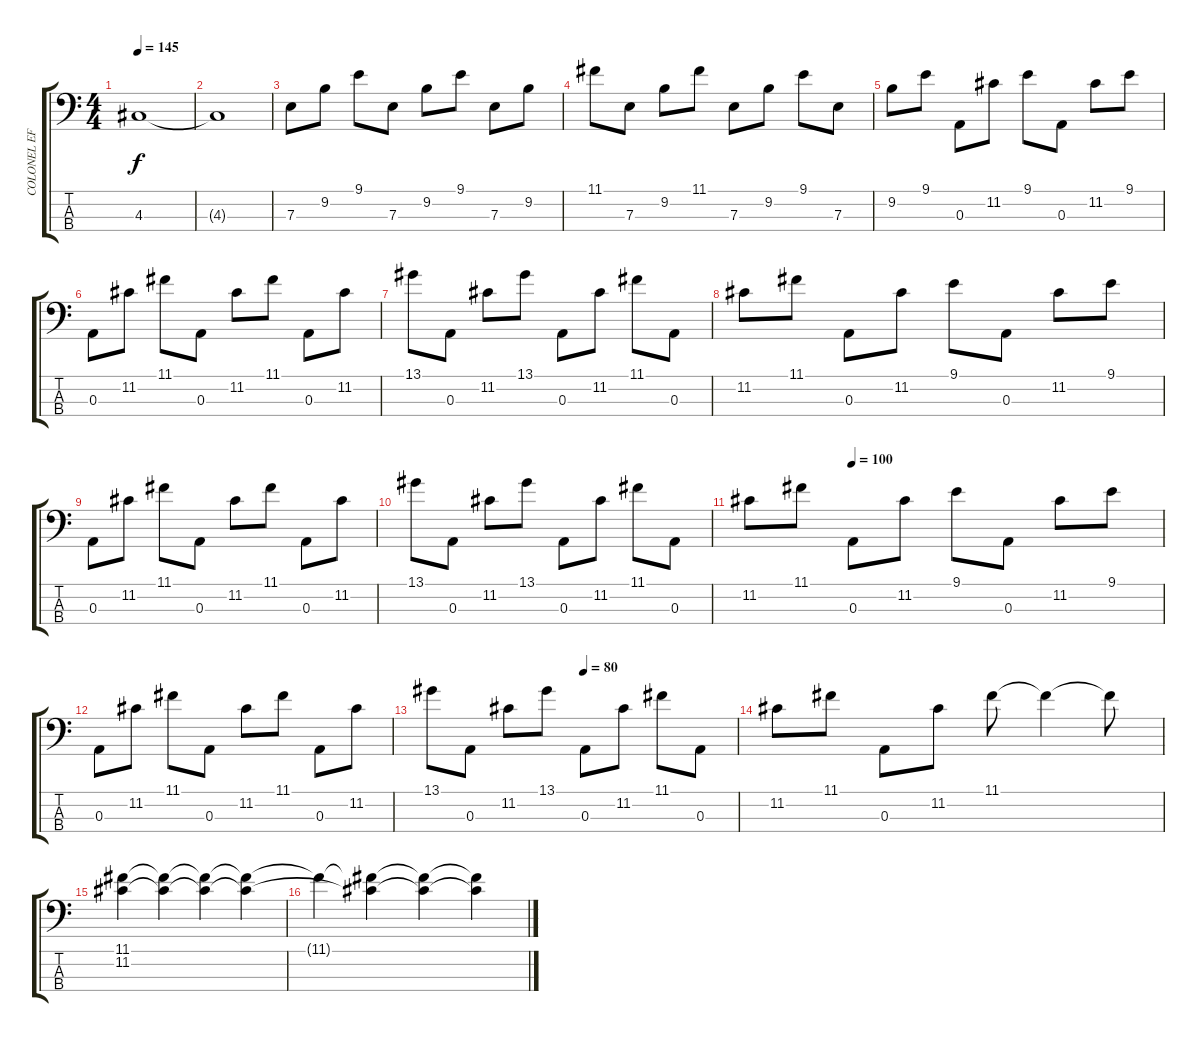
\track ("COLONEL EFREN (In  the Bass)" "COLONEL EF") {instrument electricbassfinger}
\staff {score tabs}
\tuning (G2 D2 A1 E1) {hide}
\ts (4 4)
\tempo 145
\clef f4
\ks c
4.3{t}.1{dy f volume 7} |
4.3{t}.1 |
7.3.8{volume 12} 9.2.8 9.1.8 7.3.8 9.2.8 9.1.8 7.3.8 9.2.8 |
11.1.8 7.3.8 9.2.8 11.1.8 7.3.8 9.2.8 9.1.8 7.3.8 |
9.2.8 9.1.8 0.3.8 11.2.8 9.1.8 0.3.8 11.2.8 9.1.8 |
0.3.8 11.2.8 11.1.8 0.3.8 11.2.8 11.1.8 0.3.8 11.2.8 |
13.1.8 0.3.8 11.2.8 13.1.8 0.3.8 11.2.8 11.1.8 0.3.8 |
11.2.8 11.1.8 0.3.8 11.2.8 9.1.8 0.3.8 11.2.8 9.1.8 |
0.3.8 11.2.8 11.1.8 0.3.8 11.2.8 11.1.8 0.3.8 11.2.8 |
13.1.8 0.3.8 11.2.8 13.1.8 0.3.8 11.2.8 11.1.8 0.3.8 |
\tempo (100 0.25)
11.2.8 11.1.8 0.3.8 11.2.8 9.1.8 0.3.8 11.2.8 9.1.8 |
0.3.8 11.2.8 11.1.8 0.3.8 11.2.8 11.1.8 0.3.8 11.2.8 |
\tempo (80 0.5)
13.1.8 0.3.8 11.2.8 13.1.8 0.3.8 11.2.8 11.1.8 0.3.8 |
11.2.8 11.1.8 0.3.8 11.2.8 11.1.8 11.1{t}.4 11.1{t}.8 |
(11.1 11.2).4{volume 16} (11.1{t} 11.2{t}).4{volume 10} (11.1{t} 11.2{t}).4{volume 8} (11.1{t} 11.2{t}).4{volume 6} |
11.1{t}.4{volume 5} (11.1{t} 11.2{t}).4{volume 3} (11.1{t} 11.2{t}).4{volume 3} (11.1{t} 11.2{t}).4{volume 1}
